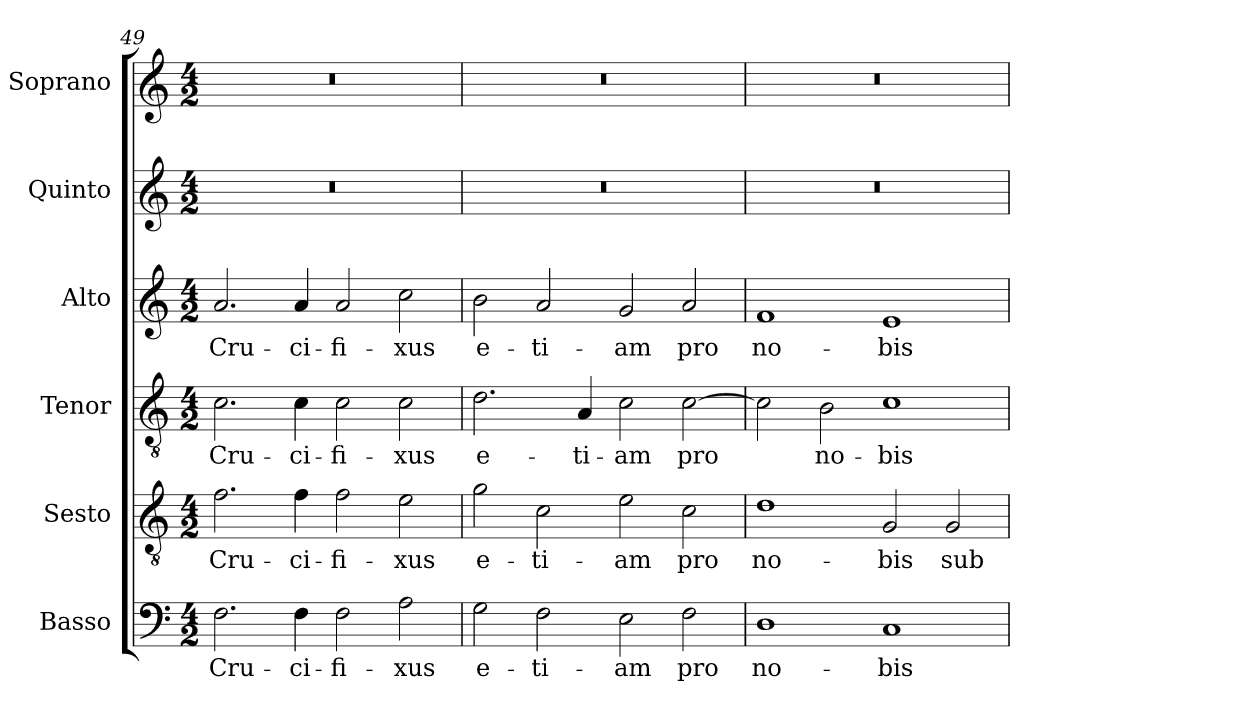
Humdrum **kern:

**kern	**text	**kern	**text	**kern	**text	**kern	**text	**kern	**kern
*part6	*part6	*part5	*part5	*part4	*part4	*part3	*part3	*part2	*part1
*staff6	*staff6	*staff5	*staff5	*staff4	*staff4	*staff3	*staff3	*staff2	*staff1
*I"Basso	*	*I"Sesto	*	*I"Tenor	*	*I"Alto	*	*I"Quinto	*I"Soprano
*	*	*I'T.	*	*I'T.	*	*I'A.	*	*	*I'Sop.
!!LO:LB:g=z
*clefF4	*	*clefGv2	*	*clefGv2	*	*clefG2	*	*clefG2	*clefG2
*	*	*ITrd7c12	*	*ITrd7c12	*	*	*	*	*
*k[]	*	*k[]	*	*k[]	*	*k[]	*	*k[]	*k[]
*C:	*	*C:	*	*C:	*	*C:	*	*C:	*C:
*M4/2	*	*M4/2	*	*M4/2	*	*M4/2	*	*M4/2	*M4/2
=49	=49	=49	=49	=49	=49	=49	=49	=49	=49
!	!LO:LY:b:color=#000000	!	!	!	!	!	!	!	!
!	!	!	!LO:LY:b:color=#000000	!	!	!	!	!	!
!	!	!	!	!	!LO:LY:b:color=#000000	!	!	!	!
!	!	!	!	!	!	!	!LO:LY:b:color=#000000	!LO:N:vis=1	!LO:N:vis=1
2.Fi\	Cru-	2.Fi\	Cru-	2.Ci\	Cru-	2.ai/	Cru-	0r	0r
!	!LO:LY:b:color=#000000	!	!	!	!	!	!	!	!
!	!	!	!LO:LY:b:color=#000000	!	!	!	!	!	!
!	!	!	!	!	!LO:LY:b:color=#000000	!	!	!	!
!	!	!	!	!	!	!	!LO:LY:b:color=#000000	!	!
4Fi\	-ci-	4Fi\	-ci-	4Ci\	-ci-	4ai/	-ci-	.	.
!	!LO:LY:b:color=#000000	!	!	!	!	!	!	!	!
!	!	!	!LO:LY:b:color=#000000	!	!	!	!	!	!
!	!	!	!	!	!LO:LY:b:color=#000000	!	!	!	!
!	!	!	!	!	!	!	!LO:LY:b:color=#000000	!	!
2Fi\	-fi-	2Fi\	-fi-	2Ci\	-fi-	2ai/	-fi-	.	.
!	!LO:LY:b:color=#000000	!	!	!	!	!	!	!	!
!	!	!	!LO:LY:b:color=#000000	!	!	!	!	!	!
!	!	!	!	!	!LO:LY:b:color=#000000	!	!	!	!
!	!	!	!	!	!	!	!LO:LY:b:color=#000000	!	!
2Ai\	-xus	2Ei\	-xus	2Ci\	-xus	2cci\	-xus	.	.
=50	=50	=50	=50	=50	=50	=50	=50	=50	=50
!	!LO:LY:b:color=#000000	!	!	!	!	!	!	!	!
!	!	!	!LO:LY:b:color=#000000	!	!	!	!	!	!
!	!	!	!	!	!LO:LY:b:color=#000000	!	!	!	!
!	!	!	!	!	!	!	!LO:LY:b:color=#000000	!LO:N:vis=1	!LO:N:vis=1
2Gi\	e-	2Gi\	e-	2.Di\	e-	2bi\	e-	0r	0r
!	!LO:LY:b:color=#000000	!	!	!	!	!	!	!	!
!	!	!	!LO:LY:b:color=#000000	!	!	!	!	!	!
!	!	!	!	!	!	!	!LO:LY:b:color=#000000	!	!
2Fi\	-ti-	2Ci\	-ti-	.	.	2ai/	-ti-	.	.
!	!	!	!	!	!LO:LY:b:color=#000000	!	!	!	!
.	.	.	.	4AAi/	-ti-	.	.	.	.
!	!LO:LY:b:color=#000000	!	!	!	!	!	!	!	!
!	!	!	!LO:LY:b:color=#000000	!	!	!	!	!	!
!	!	!	!	!	!LO:LY:b:color=#000000	!	!	!	!
!	!	!	!	!	!	!	!LO:LY:b:color=#000000	!	!
2Ei\	-am	2Ei\	-am	2Ci\	-am	2gi/	-am	.	.
!	!LO:LY:b:color=#000000	!	!	!	!	!	!	!	!
!	!	!	!LO:LY:b:color=#000000	!	!	!	!	!	!
!	!	!	!	!	!LO:LY:b:color=#000000	!	!	!	!
!	!	!	!	!	!	!	!LO:LY:b:color=#000000	!	!
2Fi\	pro	2Ci\	pro	[2Ci\	pro	2ai/	pro	.	.
=51	=51	=51	=51	=51	=51	=51	=51	=51	=51
!	!LO:LY:b:color=#000000	!	!	!	!	!	!	!	!
!	!	!	!LO:LY:b:color=#000000	!	!	!	!	!	!
!	!	!	!	!	!	!	!LO:LY:b:color=#000000	!LO:N:vis=1	!LO:N:vis=1
1Di	no-	1Di	no-	2Ci\]	.	1fi	no-	0r	0r
!	!	!	!	!	!LO:LY:b:color=#000000	!	!	!	!
.	.	.	.	2BBi\	no-	.	.	.	.
!	!LO:LY:b:color=#000000	!	!	!	!	!	!	!	!
!	!	!	!LO:LY:b:color=#000000	!	!	!	!	!	!
!	!	!	!	!	!LO:LY:b:color=#000000	!	!	!	!
!	!	!	!	!	!	!	!LO:LY:b:color=#000000	!	!
1Ci	-bis	2GGi/	-bis	1Ci	-bis	1ei	-bis	.	.
!	!	!	!LO:LY:b:color=#000000	!	!	!	!	!	!
.	.	2GGi/	sub	.	.	.	.	.	.
=	=	=	=	=	=	=	=	=	=
*-	*-	*-	*-	*-	*-	*-	*-	*-	*-
